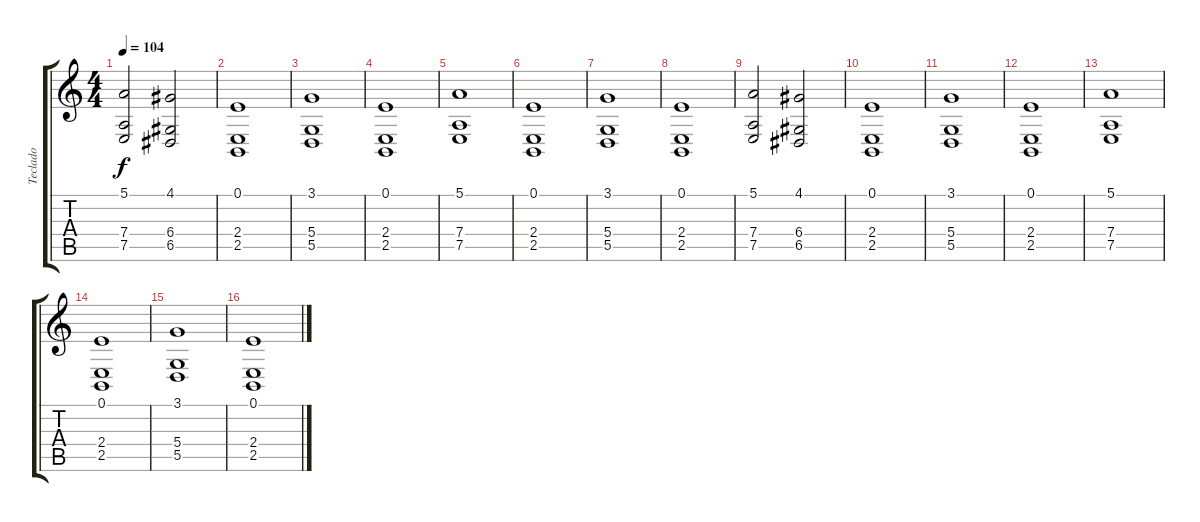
\track ("Teclado" "Teclado") {instrument stringensemble2}
\staff {score tabs}
\tuning (E4 B3 G3 D3 A2 E2) {hide}
\ts (4 4)
\tempo 104
\clef g2
\ks c
(5.1 7.4 7.5).2{dy f} (4.1 6.4 6.5).2 |
(0.1 2.4 2.5).1 |
(3.1 5.4 5.5).1 |
(0.1 2.4 2.5).1 |
(5.1 7.4 7.5).1 |
(0.1 2.4 2.5).1 |
(3.1 5.4 5.5).1 |
(0.1 2.4 2.5).1 |
(5.1 7.4 7.5).2 (4.1 6.4 6.5).2 |
(0.1 2.4 2.5).1 |
(3.1 5.4 5.5).1 |
(0.1 2.4 2.5).1 |
(5.1 7.4 7.5).1 |
(0.1 2.4 2.5).1 |
(3.1 5.4 5.5).1 |
(0.1 2.4 2.5).1
